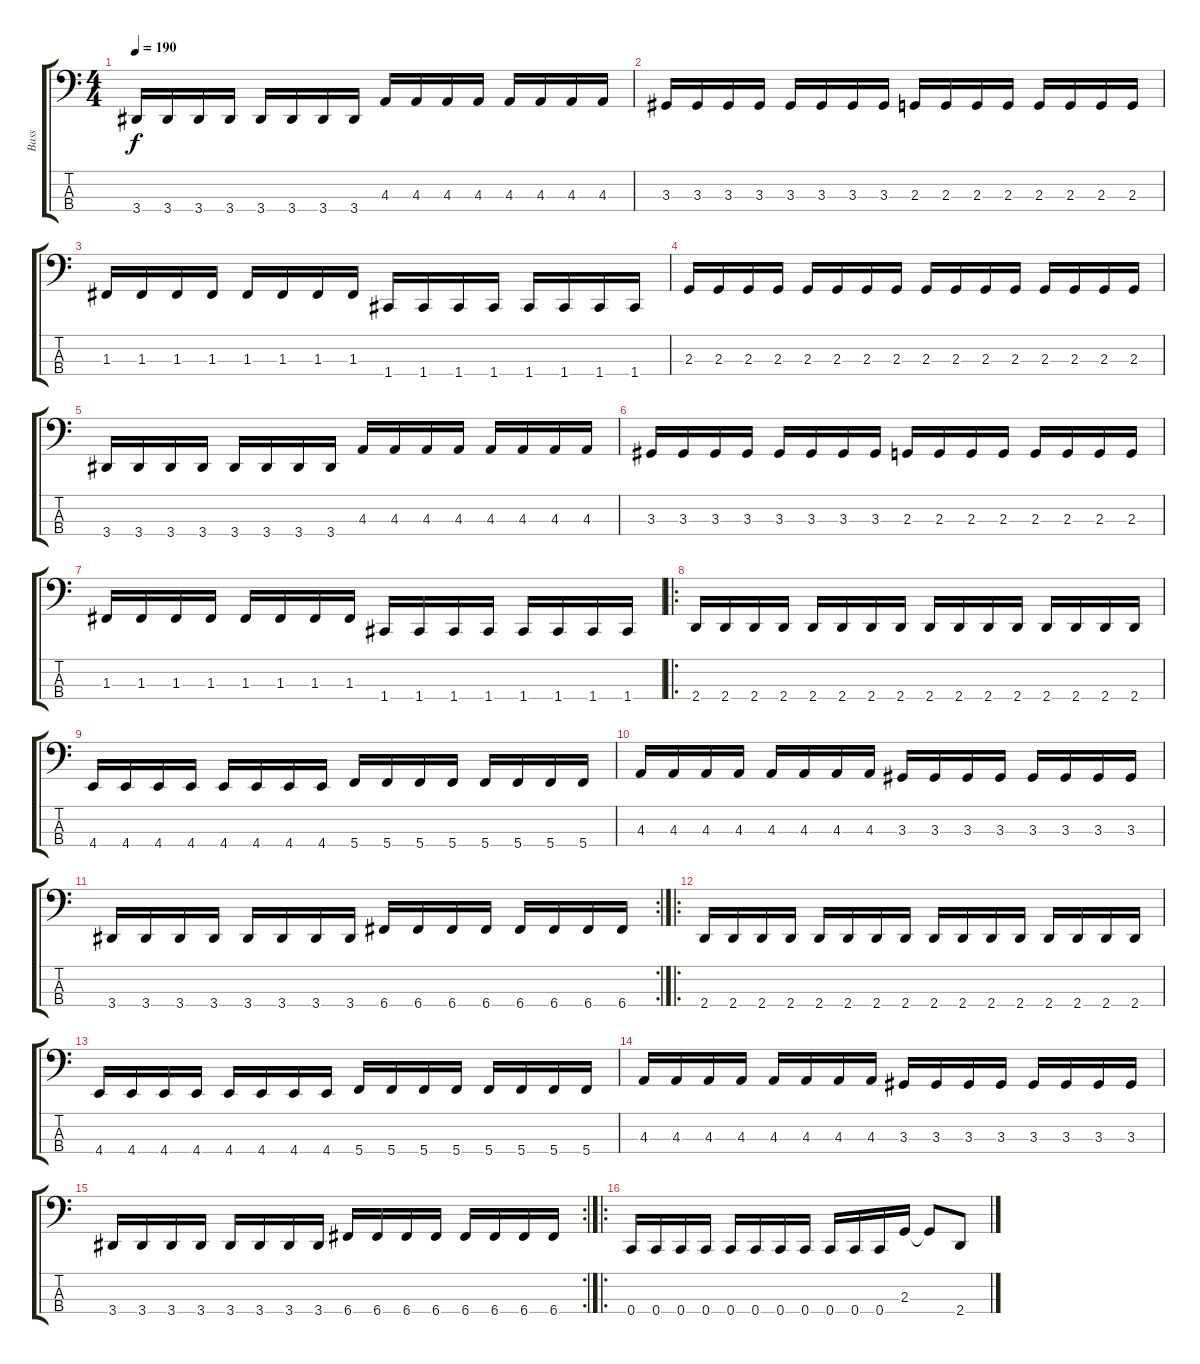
\track ("Bass" "Bass") {instrument electricbasspick}
\staff {score tabs}
\tuning (Eb2 Bb1 F1 C1) {hide}
\ts (4 4)
\tempo 190
\clef f4
\ks c
3.4.16{dy f} 3.4.16 3.4.16 3.4.16 3.4.16 3.4.16 3.4.16 3.4.16 4.3.16 4.3.16 4.3.16 4.3.16 4.3.16 4.3.16 4.3.16 4.3.16 |
3.3.16 3.3.16 3.3.16 3.3.16 3.3.16 3.3.16 3.3.16 3.3.16 2.3.16 2.3.16 2.3.16 2.3.16 2.3.16 2.3.16 2.3.16 2.3.16 |
1.3.16 1.3.16 1.3.16 1.3.16 1.3.16 1.3.16 1.3.16 1.3.16 1.4.16 1.4.16 1.4.16 1.4.16 1.4.16 1.4.16 1.4.16 1.4.16 |
2.3.16 2.3.16 2.3.16 2.3.16 2.3.16 2.3.16 2.3.16 2.3.16 2.3.16 2.3.16 2.3.16 2.3.16 2.3.16 2.3.16 2.3.16 2.3.16 |
3.4.16 3.4.16 3.4.16 3.4.16 3.4.16 3.4.16 3.4.16 3.4.16 4.3.16 4.3.16 4.3.16 4.3.16 4.3.16 4.3.16 4.3.16 4.3.16 |
3.3.16 3.3.16 3.3.16 3.3.16 3.3.16 3.3.16 3.3.16 3.3.16 2.3.16 2.3.16 2.3.16 2.3.16 2.3.16 2.3.16 2.3.16 2.3.16 |
1.3.16 1.3.16 1.3.16 1.3.16 1.3.16 1.3.16 1.3.16 1.3.16 1.4.16 1.4.16 1.4.16 1.4.16 1.4.16 1.4.16 1.4.16 1.4.16 |
\ro
2.4.16 2.4.16 2.4.16 2.4.16 2.4.16 2.4.16 2.4.16 2.4.16 2.4.16 2.4.16 2.4.16 2.4.16 2.4.16 2.4.16 2.4.16 2.4.16 |
4.4.16 4.4.16 4.4.16 4.4.16 4.4.16 4.4.16 4.4.16 4.4.16 5.4.16 5.4.16 5.4.16 5.4.16 5.4.16 5.4.16 5.4.16 5.4.16 |
4.3.16 4.3.16 4.3.16 4.3.16 4.3.16 4.3.16 4.3.16 4.3.16 3.3.16 3.3.16 3.3.16 3.3.16 3.3.16 3.3.16 3.3.16 3.3.16 |
\rc 2
3.4.16 3.4.16 3.4.16 3.4.16 3.4.16 3.4.16 3.4.16 3.4.16 6.4.16 6.4.16 6.4.16 6.4.16 6.4.16 6.4.16 6.4.16 6.4.16 |
\ro
2.4.16 2.4.16 2.4.16 2.4.16 2.4.16 2.4.16 2.4.16 2.4.16 2.4.16 2.4.16 2.4.16 2.4.16 2.4.16 2.4.16 2.4.16 2.4.16 |
4.4.16 4.4.16 4.4.16 4.4.16 4.4.16 4.4.16 4.4.16 4.4.16 5.4.16 5.4.16 5.4.16 5.4.16 5.4.16 5.4.16 5.4.16 5.4.16 |
4.3.16 4.3.16 4.3.16 4.3.16 4.3.16 4.3.16 4.3.16 4.3.16 3.3.16 3.3.16 3.3.16 3.3.16 3.3.16 3.3.16 3.3.16 3.3.16 |
\rc 2
3.4.16 3.4.16 3.4.16 3.4.16 3.4.16 3.4.16 3.4.16 3.4.16 6.4.16 6.4.16 6.4.16 6.4.16 6.4.16 6.4.16 6.4.16 6.4.16 |
\ro
0.4.16 0.4.16 0.4.16 0.4.16 0.4.16 0.4.16 0.4.16 0.4.16 0.4.16 0.4.16 0.4.16 2.3.16 2.3{t}.8 2.4.8
